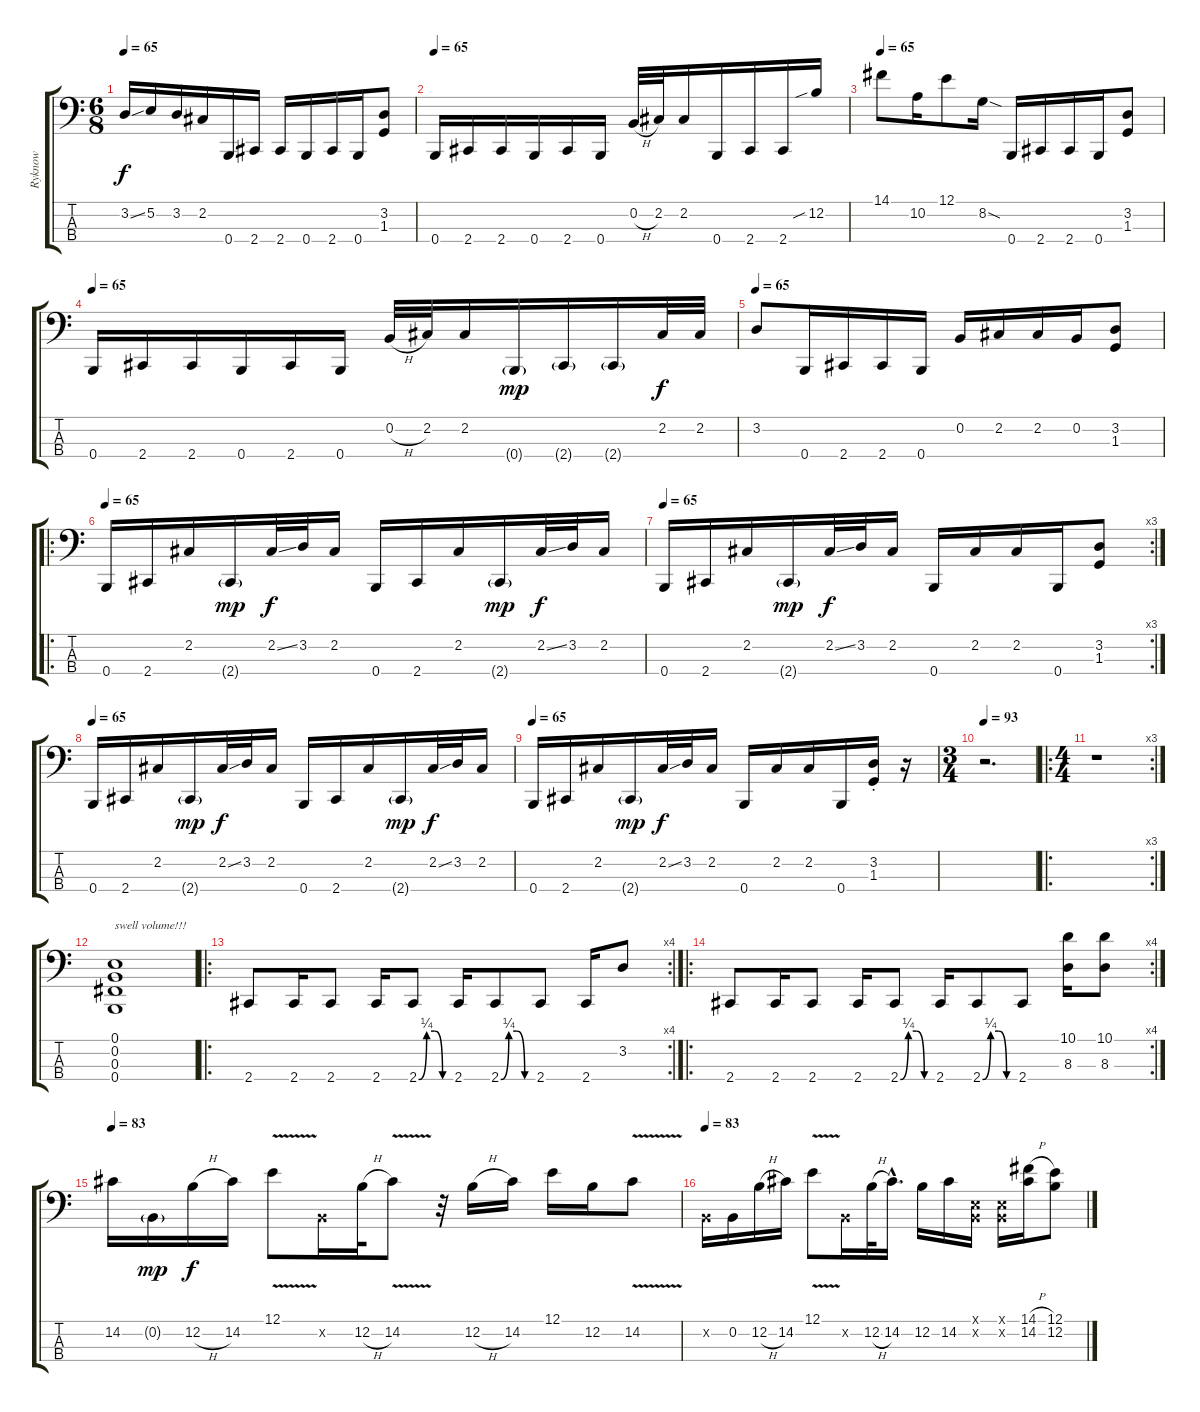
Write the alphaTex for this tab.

\track ("Ryknow" "Ryknow") {instrument electricbassfinger}
\staff {score tabs}
\tuning (E2 B1 Gb1 B0) {hide}
\ts (6 8)
\tempo 65
\clef f4
\ks c
3.2{ss}.16{dy f instrument electricbassfinger} 5.2.16 3.2.16 2.2.16 0.4.16 2.4.16 2.4.16 0.4.16 2.4.16 0.4.16 (3.2 1.3).8 |
\tempo 65
0.4.16{instrument electricbassfinger} 2.4.16 2.4.16 0.4.16 2.4.16 0.4.16 0.2{h}.32 2.2.32 2.2.16 0.4.16 2.4.16 2.4.16 12.2{sib}.16 |
\tempo 65
14.1.8{instrument electricbassfinger} 10.2.16 12.1.8 8.2{sod}.16 0.4.16 2.4.16 2.4.16 0.4.16 (3.2 1.3).8 |
\tempo 65
0.4.16{instrument electricbassfinger} 2.4.16 2.4.16 0.4.16 2.4.16 0.4.16 0.2{h}.32 2.2.32 2.2.16 0.4{g}.16{dy mp} 2.4{g}.16 2.4{g}.16 2.2.32{dy f} 2.2.32 |
\tempo 65
3.2.8{instrument electricbassfinger} 0.4.16 2.4.16 2.4.16 0.4.16 0.2.16 2.2.16 2.2.16 0.2.16 (3.2 1.3).8 |
\ro
\tempo 65
0.4.16{instrument electricbassfinger} 2.4.16 2.2.16 2.4{g}.16{dy mp} 2.2{ss}.32{dy f} 3.2.32 2.2.16 0.4.16 2.4.16 2.2.16 2.4{g}.16{dy mp} 2.2{ss}.32{dy f} 3.2.32 2.2.16 |
\rc 3
\tempo 65
0.4.16{instrument electricbassfinger} 2.4.16 2.2.16 2.4{g}.16{dy mp} 2.2{ss}.32{dy f} 3.2.32 2.2.16 0.4.16 2.2.16 2.2.16 0.4.16 (3.2 1.3).8 |
\tempo 65
0.4.16{instrument electricbassfinger} 2.4.16 2.2.16 2.4{g}.16{dy mp} 2.2{ss}.32{dy f} 3.2.32 2.2.16 0.4.16 2.4.16 2.2.16 2.4{g}.16{dy mp} 2.2{ss}.32{dy f} 3.2.32 2.2.16 |
\tempo 65
0.4.16{instrument electricbassfinger} 2.4.16 2.2.16 2.4{g}.16{dy mp} 2.2{ss}.32{dy f} 3.2.32 2.2.16 0.4.16 2.2.16 2.2.16 0.4.16 (3.2{st} 1.3{st}).16 r.16 |
\ts (3 4)
\tempo 93
r.2{d} |
\ro
\rc 3
\ts (4 4)
r.1 |
(0.1 0.2 0.3 0.4).1{txt "swell volume!!!" instrument electricbassfinger} |
\ro
\rc 4
2.4.8 2.4.16 2.4.8 2.4.16 2.4{be (custom 0 0 15 1 30 1 45 0 60 0)}.8 2.4.16 2.4{be (custom 0 0 15 1 30 1 45 0 60 0)}.8 2.4.8 2.4.16 3.2.8 |
\ro
\rc 4
2.4.8 2.4.16 2.4.8 2.4.16 2.4{be (custom 0 0 15 1 30 1 45 0 60 0)}.8 2.4.16 2.4{be (custom 0 0 15 1 30 1 45 0 60 0)}.8 2.4.8 (10.1 8.3).16 (10.1 8.3).8 |
\tempo 83
14.2.16 0.2{g}.16{dy mp} 12.2{h}.16{dy f} 14.2.16 12.1{v}.8 0.2{x}.16 12.2{h}.32 14.2{v}.8 r.32 12.2{h}.16 14.2.16 12.1.16 12.2.16 14.2{v}.8 |
\tempo 83
0.2{x}.16 0.2.16 12.2{h}.16 14.2.16 12.1{v}.8 0.2{x}.16 12.2{h}.32 14.2{hac}.16{d} 12.2.16 14.2.16 (0.1{x} 0.2{x}).16 (0.1{x} 0.2{x}).16 (14.1{h} 14.2).16 (12.1 12.2).8
